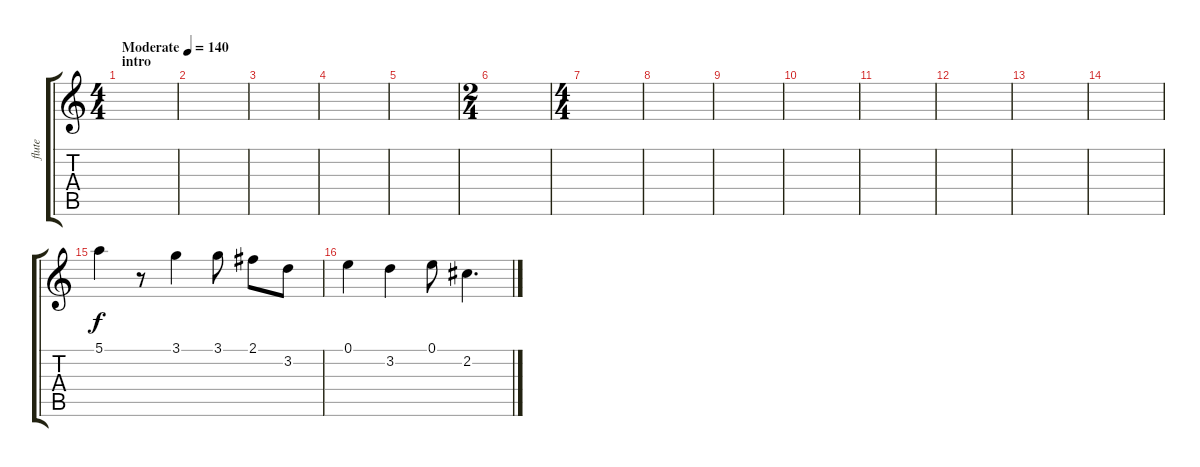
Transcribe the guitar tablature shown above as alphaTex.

\track ("flute" "flute") {instrument flute}
\staff {score tabs}
\tuning (E5 B4 G4 D4 A3 E3) {hide}
\ts (4 4)
\section ("" "intro")
\tempo (140 "Moderate")
\clef g2
\ks aminor
|
|
|
|
|
\ts (2 4)
|
\ts (4 4)
|
|
|
|
|
|
|
|
5.1.4 r.8 3.1.4 3.1.8 2.1.8 3.2.8 |
0.1.4 3.2.4 0.1.8 2.2.4{d}
